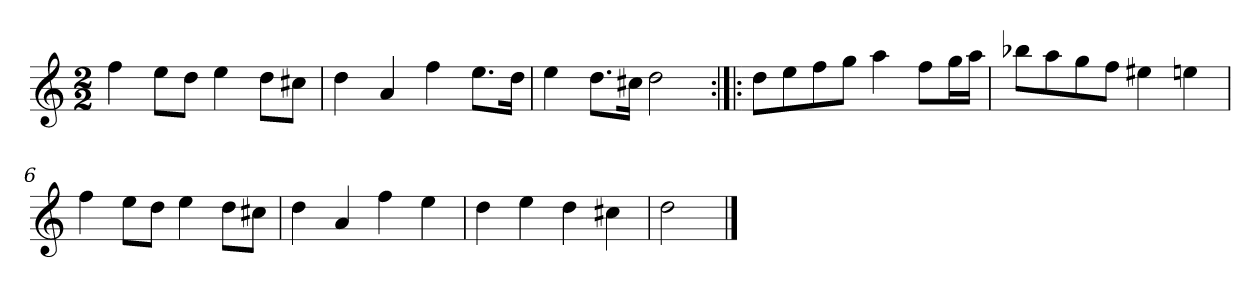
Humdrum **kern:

**kern
*part1
*staff1
*clefG2
*k[]
*C:
*M2/2
*MM120
=1
4ff
8ee\L
8dd\J
4ee
8dd\L
8cc#X\J
=2
4dd
4a
4ff
8.ee\L
16dd\Jk
=3
4ee
8.dd\L
16cc#X\Jk
2dd
=4:|!|:
8dd\L
8ee\
8ff\
8gg\J
4aa
8ff\L
16gg\L
16aa\JJ
=5
8bb-X\L
8aa\
8gg\
8ff\J
4ee#X
4een
=6
4ff
8ee\L
8dd\J
4ee
8dd\L
8cc#X\J
=7
4dd
4a
4ff
4ee
=8
4dd
4ee
4dd
4cc#X
=9
2dd
==
*-
